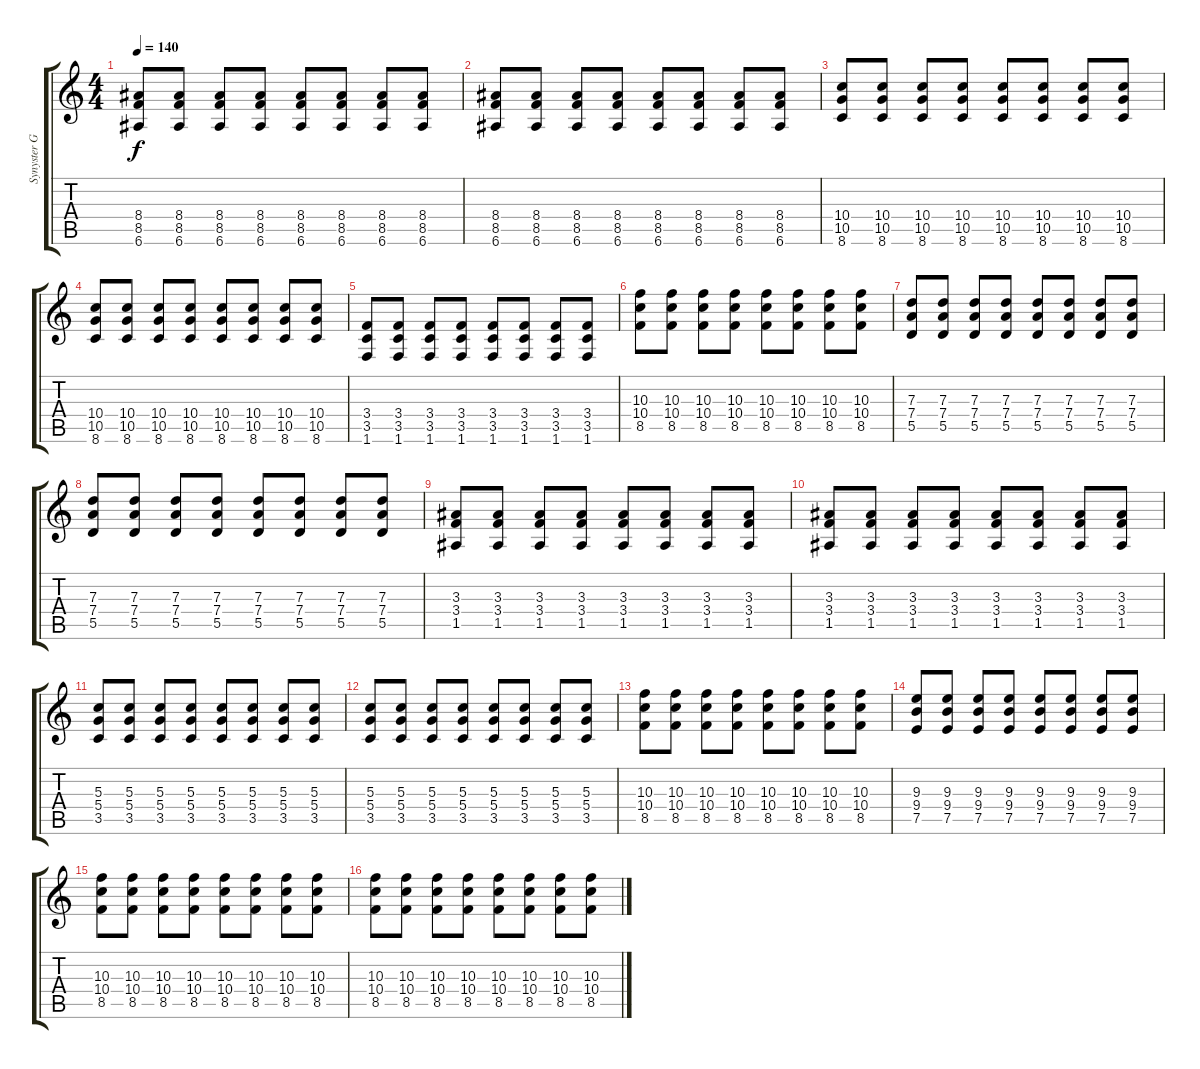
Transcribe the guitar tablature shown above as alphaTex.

\track ("Synyster Gates" "Synyster G") {instrument overdrivenguitar}
\staff {score tabs}
\tuning (E4 B3 G3 D3 A2 E2) {hide}
\ts (4 4)
\tempo 140
\clef g2
\ks c
(8.4 8.5 6.6).8{dy f} (8.4 8.5 6.6).8 (8.4 8.5 6.6).8 (8.4 8.5 6.6).8 (8.4 8.5 6.6).8 (8.4 8.5 6.6).8 (8.4 8.5 6.6).8 (8.4 8.5 6.6).8 |
(8.4 8.5 6.6).8 (8.4 8.5 6.6).8 (8.4 8.5 6.6).8 (8.4 8.5 6.6).8 (8.4 8.5 6.6).8 (8.4 8.5 6.6).8 (8.4 8.5 6.6).8 (8.4 8.5 6.6).8 |
(10.4 10.5 8.6).8 (10.4 10.5 8.6).8 (10.4 10.5 8.6).8 (10.4 10.5 8.6).8 (10.4 10.5 8.6).8 (10.4 10.5 8.6).8 (10.4 10.5 8.6).8 (10.4 10.5 8.6).8 |
(10.4 10.5 8.6).8 (10.4 10.5 8.6).8 (10.4 10.5 8.6).8 (10.4 10.5 8.6).8 (10.4 10.5 8.6).8 (10.4 10.5 8.6).8 (10.4 10.5 8.6).8 (10.4 10.5 8.6).8 |
(3.4 3.5 1.6).8 (3.4 3.5 1.6).8 (3.4 3.5 1.6).8 (3.4 3.5 1.6).8 (3.4 3.5 1.6).8 (3.4 3.5 1.6).8 (3.4 3.5 1.6).8 (3.4 3.5 1.6).8 |
(10.3 10.4 8.5).8 (10.3 10.4 8.5).8 (10.3 10.4 8.5).8 (10.3 10.4 8.5).8 (10.3 10.4 8.5).8 (10.3 10.4 8.5).8 (10.3 10.4 8.5).8 (10.3 10.4 8.5).8 |
(7.3 7.4 5.5).8 (7.3 7.4 5.5).8 (7.3 7.4 5.5).8 (7.3 7.4 5.5).8 (7.3 7.4 5.5).8 (7.3 7.4 5.5).8 (7.3 7.4 5.5).8 (7.3 7.4 5.5).8 |
(7.3 7.4 5.5).8 (7.3 7.4 5.5).8 (7.3 7.4 5.5).8 (7.3 7.4 5.5).8 (7.3 7.4 5.5).8 (7.3 7.4 5.5).8 (7.3 7.4 5.5).8 (7.3 7.4 5.5).8 |
(3.3 3.4 1.5).8 (3.3 3.4 1.5).8 (3.3 3.4 1.5).8 (3.3 3.4 1.5).8 (3.3 3.4 1.5).8 (3.3 3.4 1.5).8 (3.3 3.4 1.5).8 (3.3 3.4 1.5).8 |
(3.3 3.4 1.5).8 (3.3 3.4 1.5).8 (3.3 3.4 1.5).8 (3.3 3.4 1.5).8 (3.3 3.4 1.5).8 (3.3 3.4 1.5).8 (3.3 3.4 1.5).8 (3.3 3.4 1.5).8 |
(5.3 5.4 3.5).8 (5.3 5.4 3.5).8 (5.3 5.4 3.5).8 (5.3 5.4 3.5).8 (5.3 5.4 3.5).8 (5.3 5.4 3.5).8 (5.3 5.4 3.5).8 (5.3 5.4 3.5).8 |
(5.3 5.4 3.5).8 (5.3 5.4 3.5).8 (5.3 5.4 3.5).8 (5.3 5.4 3.5).8 (5.3 5.4 3.5).8 (5.3 5.4 3.5).8 (5.3 5.4 3.5).8 (5.3 5.4 3.5).8 |
(10.3 10.4 8.5).8 (10.3 10.4 8.5).8 (10.3 10.4 8.5).8 (10.3 10.4 8.5).8 (10.3 10.4 8.5).8 (10.3 10.4 8.5).8 (10.3 10.4 8.5).8 (10.3 10.4 8.5).8 |
(9.3 9.4 7.5).8 (9.3 9.4 7.5).8 (9.3 9.4 7.5).8 (9.3 9.4 7.5).8 (9.3 9.4 7.5).8 (9.3 9.4 7.5).8 (9.3 9.4 7.5).8 (9.3 9.4 7.5).8 |
(10.3 10.4 8.5).8 (10.3 10.4 8.5).8 (10.3 10.4 8.5).8 (10.3 10.4 8.5).8 (10.3 10.4 8.5).8 (10.3 10.4 8.5).8 (10.3 10.4 8.5).8 (10.3 10.4 8.5).8 |
(10.3 10.4 8.5).8 (10.3 10.4 8.5).8 (10.3 10.4 8.5).8 (10.3 10.4 8.5).8 (10.3 10.4 8.5).8 (10.3 10.4 8.5).8 (10.3 10.4 8.5).8 (10.3 10.4 8.5).8
